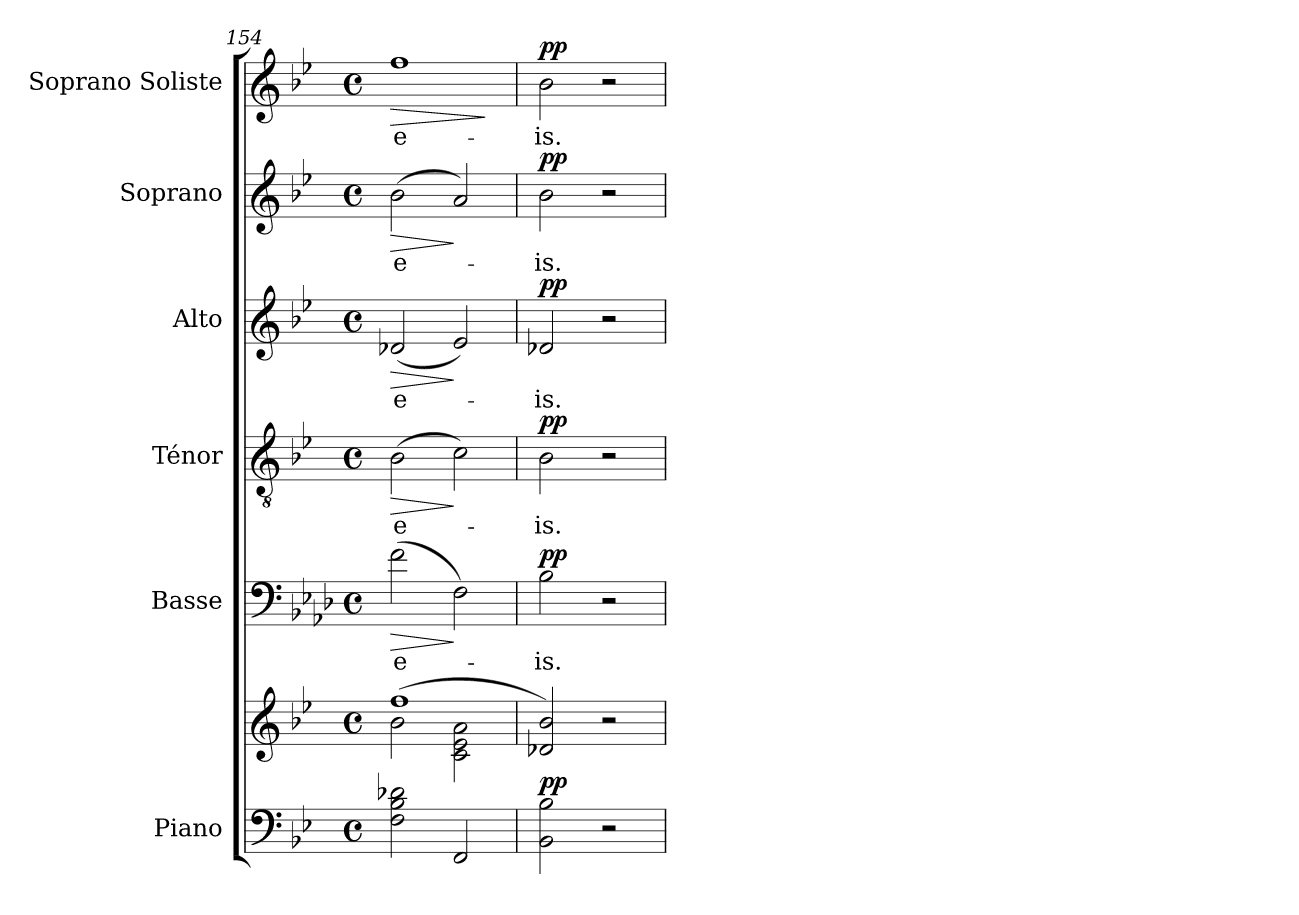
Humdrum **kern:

**kern	**kern	**dynam	**kern	**text	**dynam	**kern	**text	**dynam	**kern	**text	**dynam	**kern	**text	**dynam	**kern	**text	**dynam
*part6	*part6	*part6	*part5	*part5	*part5	*part4	*part4	*part4	*part3	*part3	*part3	*part2	*part2	*part2	*part1	*part1	*part1
*staff7	*staff6	*staff6/7	*staff5	*staff5	*staff5	*staff4	*staff4	*staff4	*staff3	*staff3	*staff3	*staff2	*staff2	*staff2	*staff1	*staff1	*staff1
*I"Piano	*	*	*I"Basse	*	*	*I"Ténor	*	*	*I"Alto	*	*	*I"Soprano	*	*	*I"Soprano Soliste	*	*
*I'Pno.	*	*	*I'B.	*	*	*I'T.	*	*	*I'A.	*	*	*I'S.	*	*	*	*	*
!!LO:LB:g=z
*clefF4	*clefG2	*	*clefF4	*	*	*clefGv2	*	*	*clefG2	*	*	*clefG2	*	*	*clefG2	*	*
*	*	*	*ITrd8c14	*	*	*	*	*	*	*	*	*	*	*	*	*	*
*k[b-e-]	*k[b-e-]	*	*k[b-e-a-d-]	*	*	*k[b-e-]	*	*	*k[b-e-]	*	*	*k[b-e-]	*	*	*k[b-e-]	*	*
*M4/4	*M4/4	*	*M4/4	*	*	*M4/4	*	*	*M4/4	*	*	*M4/4	*	*	*M4/4	*	*
*met(c)	*met(c)	*	*met(c)	*	*	*met(c)	*	*	*met(c)	*	*	*met(c)	*	*	*met(c)	*	*
=154	=154	=154	=154	=154	=154	=154	=154	=154	=154	=154	=154	=154	=154	=154	=154	=154	=154
*	*^	*	*	*	*	*	*	*	*	*	*	*	*	*	*	*	*
!	!	!	!	!	!	!LO:HP:b	!	!	!LO:HP:b	!	!	!LO:HP:b	!	!	!LO:HP:b	!	!	!LO:HP:b
2F\ 2B-\ 2d-X\	(1ff	2b-\	.	(2Fi\	e-	>	(2B-\	e-	>	(2d-X/	e-	>	(2b-\	e-	>	1ff	e-	>
2FF/	.	2c\ 2e-\ 2a\	.	2FFi\)	.	]	2c\)	.	]	2e-/)	.	]	2a/)	.	]	.	.	.
*	*v	*v	*	*	*	*	*	*	*	*	*	*	*	*	*	*	*	*
.	.	.	.	.	.	.	.	.	.	.	.	.	.	.	.	.	]
=155	=155	=155	=155	=155	=155	=155	=155	=155	=155	=155	=155	=155	=155	=155	=155	=155	=155
!	!	!LO:DY:a=2	!	!	!LO:DY:a	!	!	!LO:DY:a	!	!	!LO:DY:a	!	!	!LO:DY:a	!	!	!LO:DY:a
2BB-\ 2B-\	2d-X/ 2b-/)	pp	2BB-i\	-is.	pp	2B-\	-is.	pp	2d-X/	-is.	pp	2b-\	-is.	pp	2b-\	-is.	pp
2r	2r	.	2r	.	.	2r	.	.	2r	.	.	2r	.	.	2r	.	.
=	=	=	=	=	=	=	=	=	=	=	=	=	=	=	=	=	=
*-	*-	*-	*-	*-	*-	*-	*-	*-	*-	*-	*-	*-	*-	*-	*-	*-	*-
